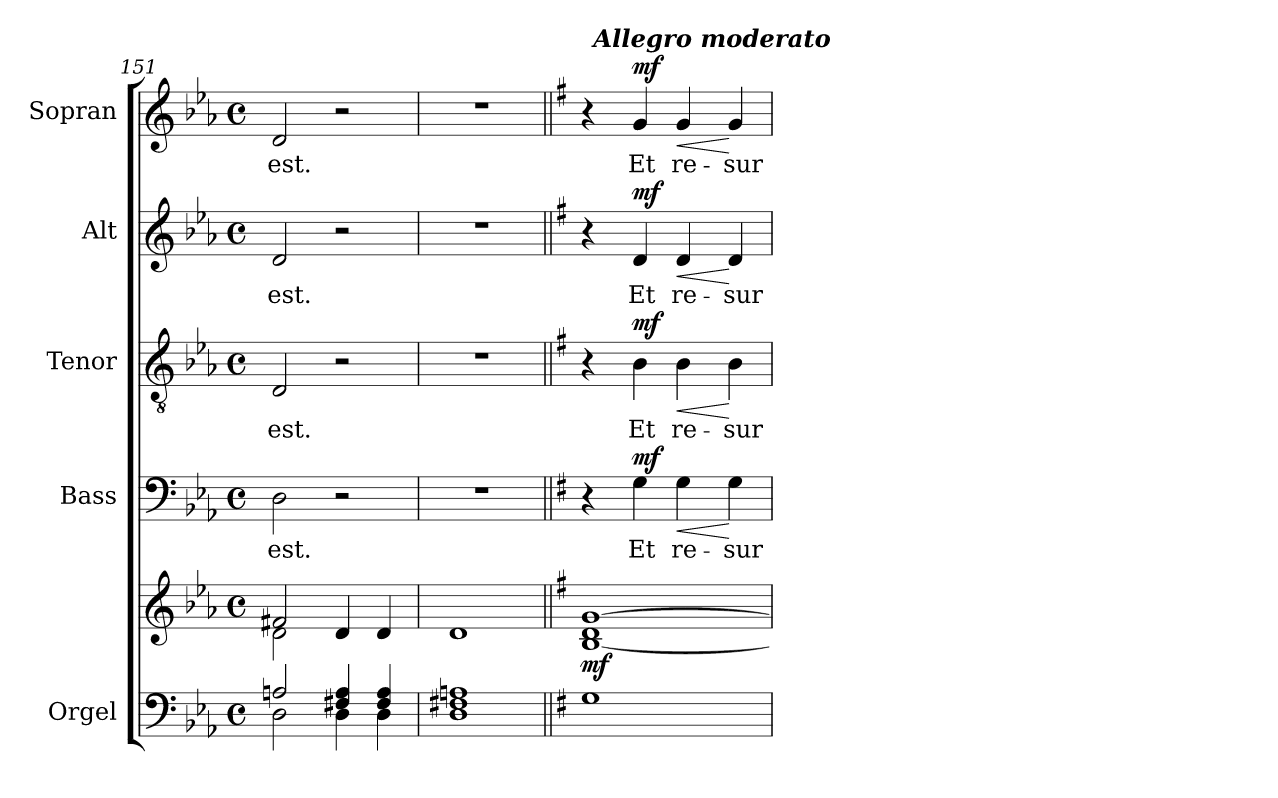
**kern	**kern	**dynam	**kern	**text	**dynam	**kern	**text	**dynam	**kern	**text	**dynam	**kern	**text	**dynam
*part5	*part5	*part5	*part4	*part4	*part4	*part3	*part3	*part3	*part2	*part2	*part2	*part1	*part1	*part1
*staff6	*staff5	*staff5/6	*staff4	*staff4	*staff4	*staff3	*staff3	*staff3	*staff2	*staff2	*staff2	*staff1	*staff1	*staff1
*I"Orgel	*	*	*I"Bass	*	*	*I"Tenor	*	*	*I"Alt	*	*	*I"Sopran	*	*
*I'Org.	*	*	*I'B.	*	*	*I'T.	*	*	*I'A.	*	*	*I'S.	*	*
*clefF4	*clefG2	*	*clefF4	*	*	*clefGv2	*	*	*clefG2	*	*	*clefG2	*	*
*k[b-e-a-]	*k[b-e-a-]	*	*k[b-e-a-]	*	*	*k[b-e-a-]	*	*	*k[b-e-a-]	*	*	*k[b-e-a-]	*	*
*E-:	*E-:	*	*E-:	*	*	*E-:	*	*	*E-:	*	*	*E-:	*	*
*M4/4	*M4/4	*	*M4/4	*	*	*M4/4	*	*	*M4/4	*	*	*M4/4	*	*
*met(c)	*met(c)	*	*met(c)	*	*	*met(c)	*	*	*met(c)	*	*	*met(c)	*	*
=151	=151	=151	=151	=151	=151	=151	=151	=151	=151	=151	=151	=151	=151	=151
*^	*^	*	*	*	*	*	*	*	*	*	*	*	*	*
!	!	!	!	!	!	!LO:LY:b	!	!	!LO:LY:b	!	!	!LO:LY:b	!	!	!LO:LY:b	!
2An/	2D\	2f#X/	2d\	.	2D\	est.	.	2D/	est.	.	2d/	est.	.	2d/	est.	.
4F#X/ 4A/	4D\	4d/	2ryy	.	2r	.	.	2r	.	.	2r	.	.	2r	.	.
4F#/ 4A/	4D\	4d/	.	.	.	.	.	.	.	.	.	.	.	.	.	.
*	*	*v	*v	*	*	*	*	*	*	*	*	*	*	*	*	*
=152	=152	=152	=152	=152	=152	=152	=152	=152	=152	=152	=152	=152	=152	=152	=152
1F#X 1An	1D	1d	.	1r	.	.	1r	.	.	1r	.	.	1r	.	.
*v	*v	*	*	*	*	*	*	*	*	*	*	*	*	*	*
=153||	=153||	=153||	=153||	=153||	=153||	=153||	=153||	=153||	=153||	=153||	=153||	=153||	=153||	=153||
*k[f#]	*k[f#]	*	*k[f#]	*	*	*k[f#]	*	*	*k[f#]	*	*	*k[f#]	*	*
*G:	*G:	*	*G:	*	*	*G:	*	*	*G:	*	*	*G:	*	*
*^	*	*	*	*	*	*	*	*	*	*	*	*	*	*
!	!	!	!LO:DY:b	!	!	!	!	!	!	!	!	!	!	!	!
*v	*v	*	*	*	*	*	*	*	*	*	*	*	*^	*	*
1G	[1B 1d [1g	mf	4r	.	.	4r	.	.	4r	.	.	4r	32ryy	.	.
!	!	!	!	!	!	!	!	!	!	!	!	!	!LO:TX:a:Bi:t=Allegro moderato	!	!
.	.	.	.	.	.	.	.	.	.	.	.	.	2ryy	.	.
!	!	!	!	!LO:LY:b	!LO:DY:a	!	!LO:LY:b	!LO:DY:a	!	!LO:LY:b	!LO:DY:a	!	!	!LO:LY:b	!LO:DY:a
.	.	.	4G\	Et	mf	4B\	Et	mf	4d/	Et	mf	4g/	.	Et	mf
!	!	!	!	!LO:LY:b	!LO:HP:b	!	!LO:LY:b	!LO:HP:b	!	!LO:LY:b	!LO:HP:b	!	!	!LO:LY:b	!LO:HP:b
.	.	.	4G\	re-	<	4B\	re-	<	4d/	re-	<	4g/	.	re-	<
.	.	.	.	.	.	.	.	.	.	.	.	.	4...ryy	.	.
!	!	!	!	!LO:LY:b	!	!	!LO:LY:b	!	!	!LO:LY:b	!	!	!	!LO:LY:b	!
.	.	.	4G\	-sur-	[	4B\	-sur-	[	4d/	-sur-	[	4g/	.	-sur-	[
*	*	*	*	*	*	*	*	*	*	*	*	*v	*v	*	*
=	=	=	=	=	=	=	=	=	=	=	=	=	=	=
*-	*-	*-	*-	*-	*-	*-	*-	*-	*-	*-	*-	*-	*-	*-
